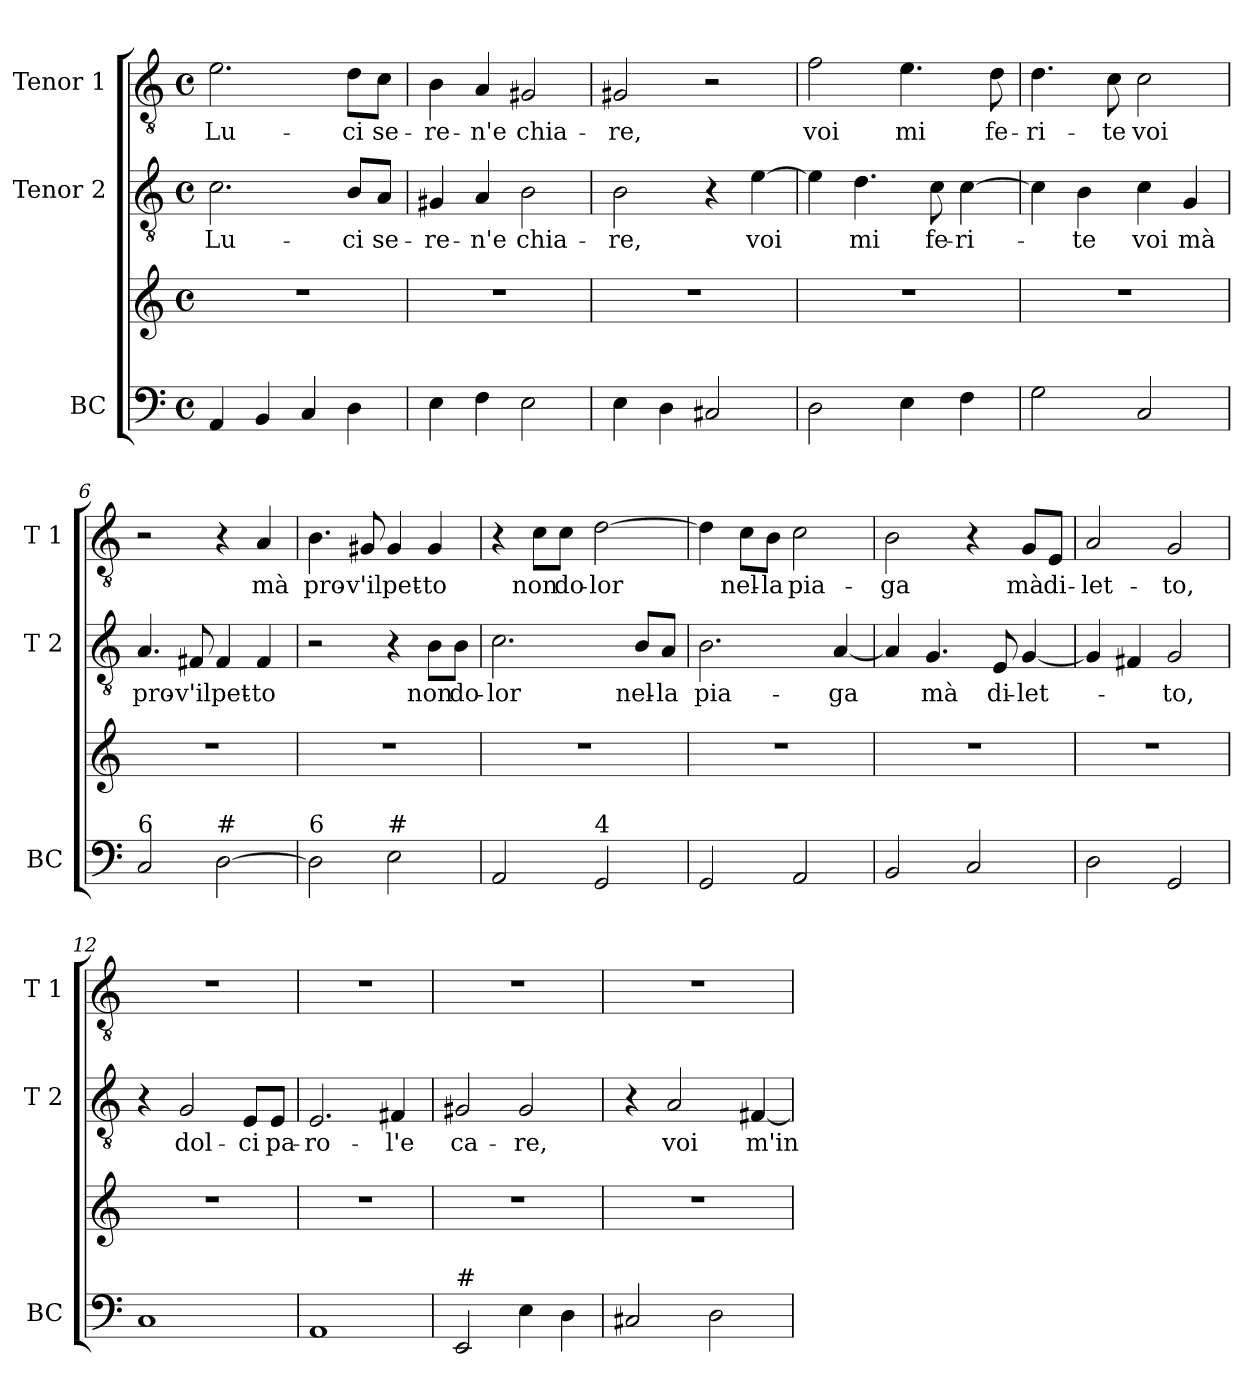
**kern	**kern	**kern	**text	**kern	**text
*part3	*part3	*part2	*part2	*part1	*part1
*staff4	*staff3	*staff2	*staff2	*staff1	*staff1
*I"BC	*	*I"Tenor 2	*	*I"Tenor 1	*
*I'BC	*	*I'T 2	*	*I'T 1	*
*clefF4	*clefG2	*clefGv2	*	*clefGv2	*
*k[]	*k[]	*k[]	*	*k[]	*
*C:	*C:	*C:	*	*C:	*
*M4/4	*M4/4	*M4/4	*	*M4/4	*
*met(c)	*met(c)	*met(c)	*	*met(c)	*
=1	=1	=1	=1	=1	=1
!	!	!	!LO:LY:b	!	!LO:LY:b
4AA/	1r	2.c\	Lu-	2.e\	Lu-
4BB/	.	.	.	.	.
4C/	.	.	.	.	.
!	!	!	!LO:LY:b	!	!LO:LY:b
4D\	.	8B/L	-ci	8d\L	-ci
!	!	!	!LO:LY:b	!	!LO:LY:b
.	.	8A/J	se-	8c\J	se-
=2	=2	=2	=2	=2	=2
!	!	!	!LO:LY:b	!	!LO:LY:b
4E\	1r	4G#X/	-re-	4B\	-re-
!	!	!	!LO:LY:b	!	!LO:LY:b
4F\	.	4A/	-n'e	4A/	-n'e
!	!	!	!LO:LY:b	!	!LO:LY:b
2E\	.	2B\	chia-	2G#X/	chia-
=3	=3	=3	=3	=3	=3
!	!	!	!LO:LY:b	!	!LO:LY:b
4E\	1r	2B\	-re,	2G#X/	-re,
4D\	.	.	.	.	.
2C#X/	.	4r	.	2r	.
!	!	!	!LO:LY:b	!	!
.	.	[4e\	voi	.	.
=4	=4	=4	=4	=4	=4
!	!	!	!	!	!LO:LY:b
2D\	1r	4e\]	.	2f\	voi
!	!	!	!LO:LY:b	!	!
.	.	4.d\	mi	.	.
!	!	!	!	!	!LO:LY:b
4E\	.	.	.	4.e\	mi
!	!	!	!LO:LY:b	!	!
.	.	8c\	fe-	.	.
!	!	!	!LO:LY:b	!	!
4F\	.	[4c\	-ri-	.	.
!	!	!	!	!	!LO:LY:b
.	.	.	.	8d\	fe-
!!LO:LB:g=z
=5	=5	=5	=5	=5	=5
!	!	!	!	!	!LO:LY:b
2G\	1r	4c\]	.	4.d\	-ri-
!	!	!	!LO:LY:b	!	!
.	.	4B\	-te	.	.
!	!	!	!	!	!LO:LY:b
.	.	.	.	8c\	-te
!	!	!	!LO:LY:b	!	!LO:LY:b
2C/	.	4c\	voi	2c\	voi
!	!	!	!LO:LY:b	!	!
.	.	4G/	mà	.	.
=6	=6	=6	=6	=6	=6
!LO:TX:a:t=6	!	!	!	!	!
!	!	!	!LO:LY:b	!	!
2C/	1r	4.A/	pro-	2r	.
!	!	!	!LO:LY:b	!	!
.	.	8F#X/	-v'il	.	.
!LO:TX:a:t=#	!	!	!	!	!
!	!	!	!LO:LY:b	!	!
[2D\	.	4F#/	pet-	4r	.
!	!	!	!LO:LY:b	!	!LO:LY:b
.	.	4F#/	-to	4A/	mà
=7	=7	=7	=7	=7	=7
!LO:TX:a:t=6	!	!	!	!	!
!	!	!	!	!	!LO:LY:b
2D\]	1r	2r	.	4.B\	pro-
!	!	!	!	!	!LO:LY:b
.	.	.	.	8G#X/	-v'il
!LO:TX:a:t=#	!	!	!	!	!
!	!	!	!	!	!LO:LY:b
2E\	.	4r	.	4G#/	pet-
!	!	!	!LO:LY:b	!	!LO:LY:b
.	.	8B\L	non	4G#/	-to
!	!	!	!LO:LY:b	!	!
.	.	8B\J	do-	.	.
=8	=8	=8	=8	=8	=8
!	!	!	!LO:LY:b	!	!
2AA/	1r	2.c\	-lor	4r	.
!	!	!	!	!	!LO:LY:b
.	.	.	.	8c\L	non
!	!	!	!	!	!LO:LY:b
.	.	.	.	8c\J	do-
!LO:TX:a:t=4	!	!	!	!	!
!	!	!	!	!	!LO:LY:b
2GG/	.	.	.	[2d\	-lor
!	!	!	!LO:LY:b	!	!
.	.	8B/L	nel-	.	.
!	!	!	!LO:LY:b	!	!
.	.	8A/J	-la	.	.
=9	=9	=9	=9	=9	=9
!	!	!	!LO:LY:b	!	!
2GG/	1r	2.B\	pia-	4d\]	.
!	!	!	!	!	!LO:LY:b
.	.	.	.	8c\L	nel-
!	!	!	!	!	!LO:LY:b
.	.	.	.	8B\J	-la
!	!	!	!	!	!LO:LY:b
2AA/	.	.	.	2c\	pia-
!	!	!	!LO:LY:b	!	!
.	.	[4A/	-ga	.	.
!!LO:LB:g=z
=10	=10	=10	=10	=10	=10
!	!	!	!	!	!LO:LY:b
2BB/	1r	4A/]	.	2B\	-ga
!	!	!	!LO:LY:b	!	!
.	.	4.G/	mà	.	.
2C/	.	.	.	4r	.
!	!	!	!LO:LY:b	!	!
.	.	8E/	di-	.	.
!	!	!	!LO:LY:b	!	!LO:LY:b
.	.	[4G/	-let-	8G/L	mà
!	!	!	!	!	!LO:LY:b
.	.	.	.	8E/J	di-
=11	=11	=11	=11	=11	=11
!	!	!	!	!	!LO:LY:b
2D\	1r	4G/]	.	2A/	-let-
.	.	4F#X/	.	.	.
!	!	!	!LO:LY:b	!	!LO:LY:b
2GG/	.	2G/	-to,	2G/	-to,
=12	=12	=12	=12	=12	=12
1C	1r	4r	.	1r	.
!	!	!	!LO:LY:b	!	!
.	.	2G/	dol-	.	.
!	!	!	!LO:LY:b	!	!
.	.	8E/L	-ci	.	.
!	!	!	!LO:LY:b	!	!
.	.	8E/J	pa-	.	.
=13	=13	=13	=13	=13	=13
!	!	!	!LO:LY:b	!	!
1AA	1r	2.E/	-ro-	1r	.
!	!	!	!LO:LY:b	!	!
.	.	4F#X/	-l'e	.	.
=14	=14	=14	=14	=14	=14
!LO:TX:a:t=#	!	!	!	!	!
!	!	!	!LO:LY:b	!	!
2EE/	1r	2G#X/	ca-	1r	.
!	!	!	!LO:LY:b	!	!
4E\	.	2G#/	-re,	.	.
4D\	.	.	.	.	.
!!LO:PB:g=z
=15	=15	=15	=15	=15	=15
2C#X/	1r	4r	.	1r	.
!	!	!	!LO:LY:b	!	!
.	.	2A/	voi	.	.
2D\	.	.	.	.	.
!	!	!	!LO:LY:b	!	!
.	.	[4F#X/	m'in-	.	.
=	=	=	=	=	=
*-	*-	*-	*-	*-	*-
